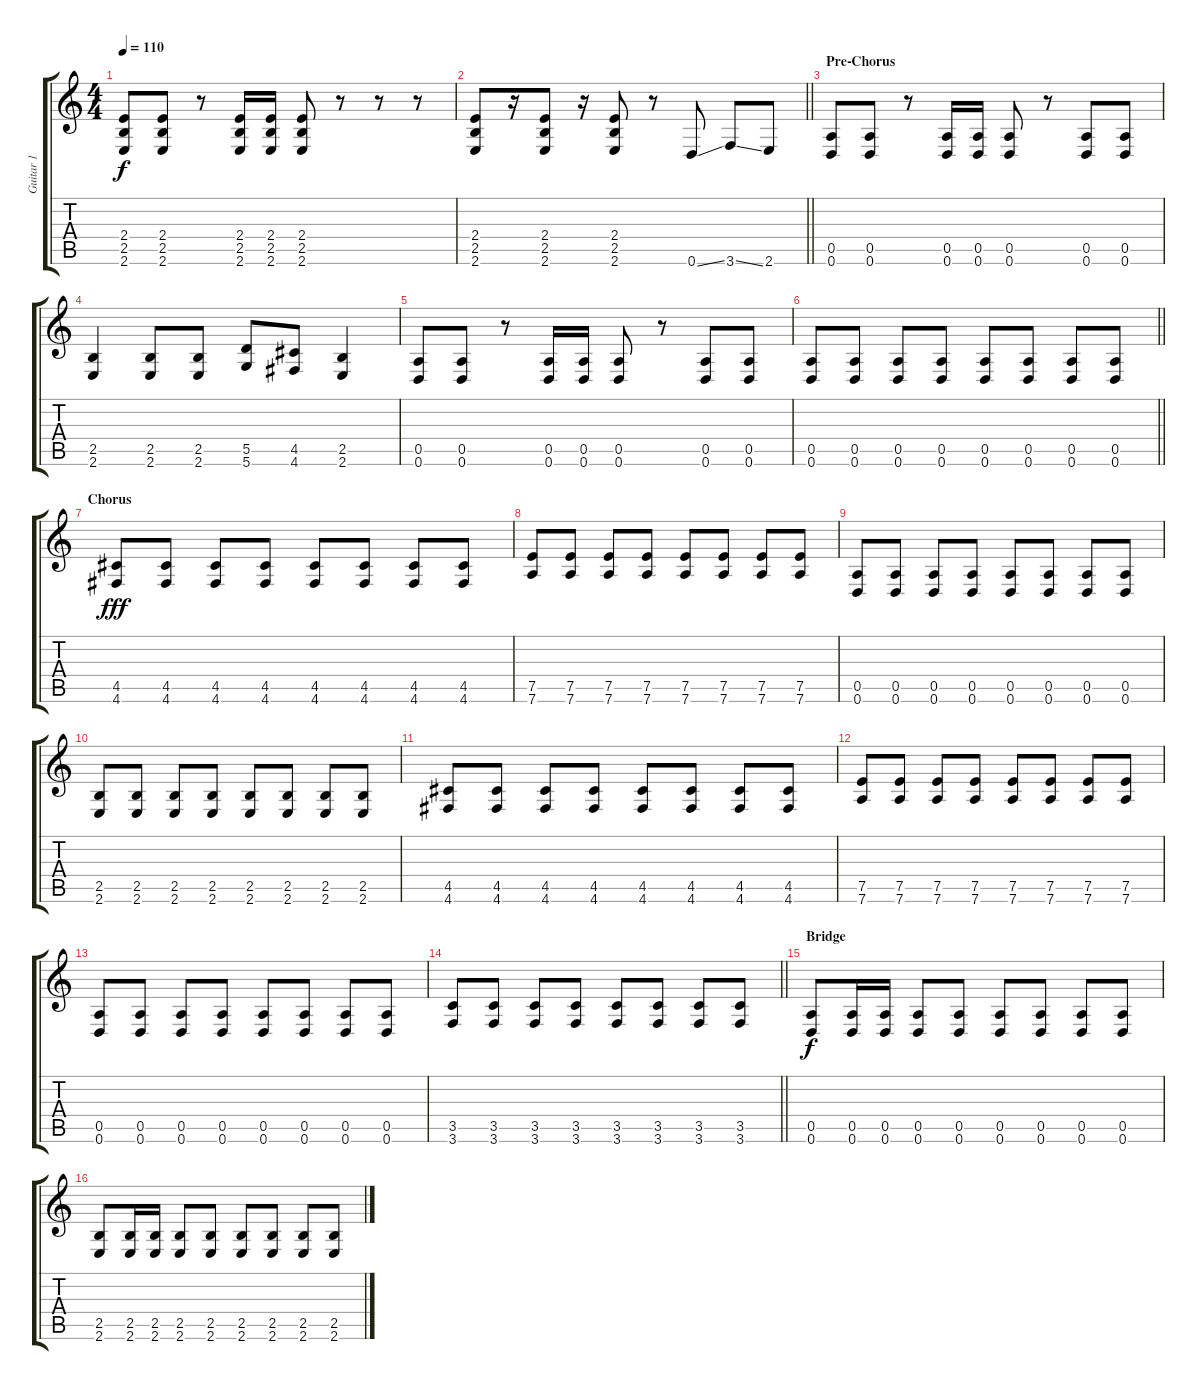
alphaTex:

\track ("Guitar 1" "Guitar 1") {instrument distortionguitar}
\staff {score tabs}
\tuning (E4 B3 G3 D3 A2 D2) {hide}
\ts (4 4)
\tempo 110
\clef g2
\ks c
(2.4 2.5 2.6).8{dy f} (2.4 2.5 2.6).8 r.8 (2.4 2.5 2.6).16 (2.4 2.5 2.6).16 (2.4 2.5 2.6).8 r.8 r.8 r.8 |
\barLineRight lightlight
(2.4 2.5 2.6).8 r.16 (2.4 2.5 2.6).8 r.16 (2.4 2.5 2.6).8 r.8 0.6{ss}.8 3.6{ss}.8 2.6.8 |
\section ("" "Pre-Chorus")
(0.5 0.6).8 (0.5 0.6).8 r.8 (0.5 0.6).16 (0.5 0.6).16 (0.5 0.6).8 r.8 (0.5 0.6).8 (0.5 0.6).8 |
(2.5 2.6).4 (2.5 2.6).8 (2.5 2.6).8 (5.5 5.6).8 (4.5 4.6).8 (2.5 2.6).4 |
(0.5 0.6).8 (0.5 0.6).8 r.8 (0.5 0.6).16 (0.5 0.6).16 (0.5 0.6).8 r.8 (0.5 0.6).8 (0.5 0.6).8 |
\barLineRight lightlight
(0.5 0.6).8 (0.5 0.6).8 (0.5 0.6).8 (0.5 0.6).8 (0.5 0.6).8 (0.5 0.6).8 (0.5 0.6).8 (0.5 0.6).8 |
\section ("" "Chorus")
(4.5 4.6).8{dy fff} (4.5 4.6).8 (4.5 4.6).8 (4.5 4.6).8 (4.5 4.6).8 (4.5 4.6).8 (4.5 4.6).8 (4.5 4.6).8 |
(7.5 7.6).8 (7.5 7.6).8 (7.5 7.6).8 (7.5 7.6).8 (7.5 7.6).8 (7.5 7.6).8 (7.5 7.6).8 (7.5 7.6).8 |
(0.5 0.6).8 (0.5 0.6).8 (0.5 0.6).8 (0.5 0.6).8 (0.5 0.6).8 (0.5 0.6).8 (0.5 0.6).8 (0.5 0.6).8 |
(2.5 2.6).8 (2.5 2.6).8 (2.5 2.6).8 (2.5 2.6).8 (2.5 2.6).8 (2.5 2.6).8 (2.5 2.6).8 (2.5 2.6).8 |
(4.5 4.6).8 (4.5 4.6).8 (4.5 4.6).8 (4.5 4.6).8 (4.5 4.6).8 (4.5 4.6).8 (4.5 4.6).8 (4.5 4.6).8 |
(7.5 7.6).8 (7.5 7.6).8 (7.5 7.6).8 (7.5 7.6).8 (7.5 7.6).8 (7.5 7.6).8 (7.5 7.6).8 (7.5 7.6).8 |
(0.5 0.6).8 (0.5 0.6).8 (0.5 0.6).8 (0.5 0.6).8 (0.5 0.6).8 (0.5 0.6).8 (0.5 0.6).8 (0.5 0.6).8 |
\barLineRight lightlight
(3.5 3.6).8 (3.5 3.6).8 (3.5 3.6).8 (3.5 3.6).8 (3.5 3.6).8 (3.5 3.6).8 (3.5 3.6).8 (3.5 3.6).8 |
\section ("" "Bridge")
(0.5 0.6).8{dy f} (0.5 0.6).16 (0.5 0.6).16 (0.5 0.6).8 (0.5 0.6).8 (0.5 0.6).8 (0.5 0.6).8 (0.5 0.6).8 (0.5 0.6).8 |
(2.5 2.6).8 (2.5 2.6).16 (2.5 2.6).16 (2.5 2.6).8 (2.5 2.6).8 (2.5 2.6).8 (2.5 2.6).8 (2.5 2.6).8 (2.5 2.6).8
